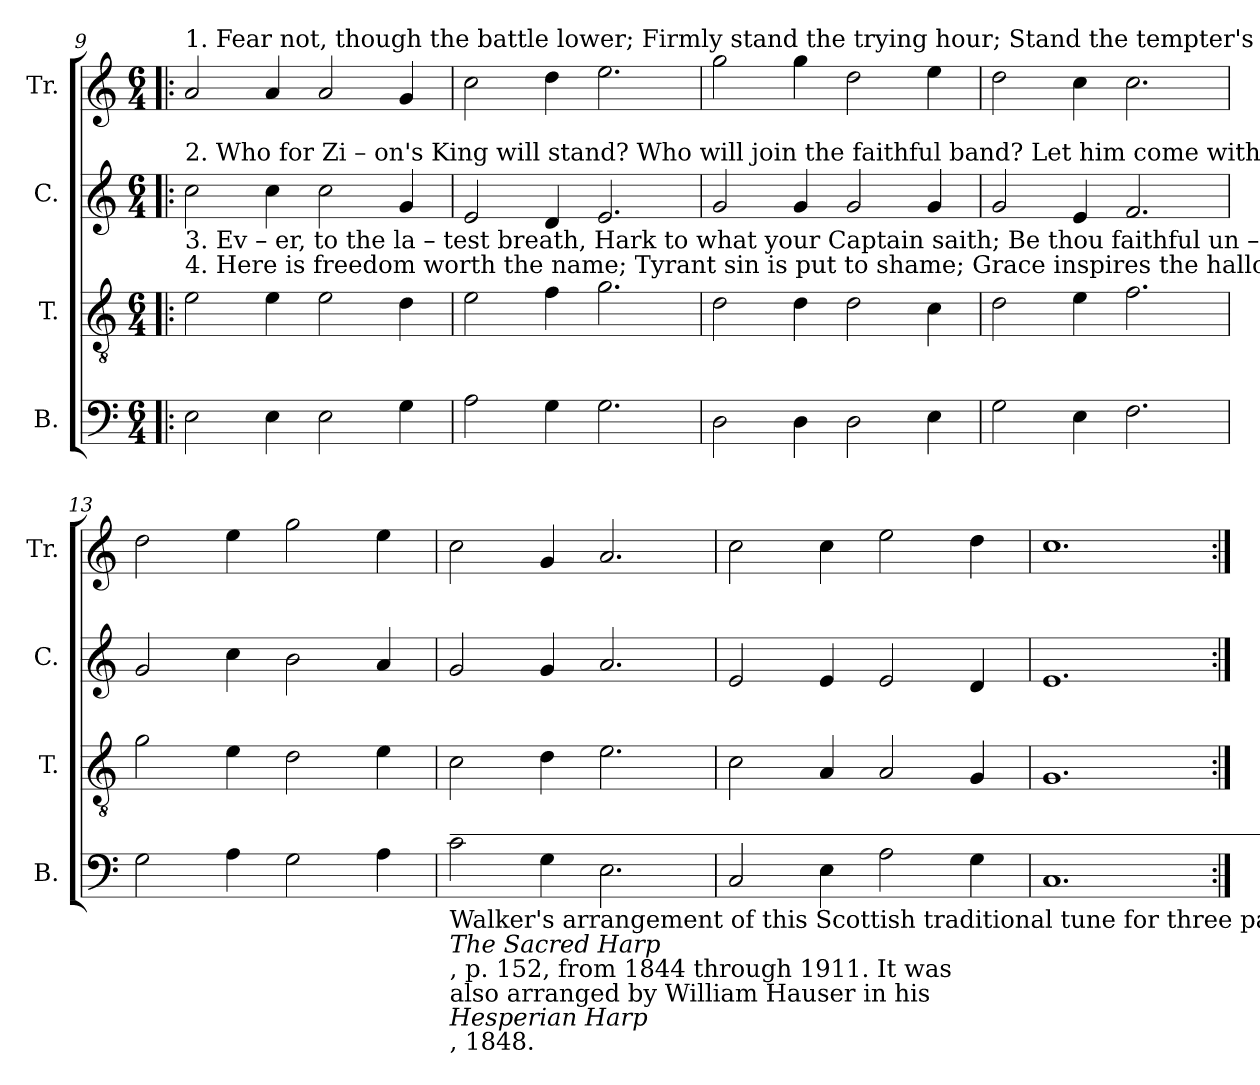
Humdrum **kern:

**kern	**kern	**kern	**kern
*part4	*part3	*part2	*part1
*staff4	*staff3	*staff2	*staff1
*I"B.	*I"T.	*I"C.	*I"Tr.
*I'B.	*I'T.	*I'C.	*I'Tr.
*clefF4	*clefGv2	*clefG2	*clefG2
*k[]	*k[]	*k[]	*k[]
*M6/4	*M6/4	*M6/4	*M6/4
=9!|:	=9!|:	=9!|:	=9!|:
!	!	!	!LO:TX:a:t=1. Fear not, though the battle lower;    Firmly  stand  the  trying   hour;    Stand the tempter's utmost power,   Spurn  his  sla – ve – ry.
!	!	!LO:TX:a:t=2. Who for Zi – on's  King will stand?   Who will join the  faithful  band?  Let him come with heart and hand,  Let  him  face  the  foe.	!
!	!	!LO:TX:b:t=3. Ev – er,   to    the    la – test  breath,   Hark to what your Captain saith;   Be   thou  faithful   un – to   death;  Take  the  crown of life.	!
!	!LO:TX:a:t=4. Here  is  freedom  worth the name;  Tyrant  sin   is     put  to  shame;  Grace inspires the hallowed flame;   God the crown will give.	!	!
2E\	2e\	2cc\	2a/
4E\	4e\	4cc\	4a/
2E\	2e\	2cc\	2a/
4G\	4d\	4g/	4g/
=10	=10	=10	=10
2A\	2e\	2e/	2cc\
4G\	4f\	4d/	4dd\
2.G\	2.g\	2.e/	2.ee\
=11	=11	=11	=11
2D\	2d\	2g/	2gg\
4D\	4d\	4g/	4gg\
2D\	2d\	2g/	2dd\
4E\	4c\	4g/	4ee\
=12	=12	=12	=12
2G\	2d\	2g/	2dd\
4E\	4e\	4e/	4cc\
2.F\	2.f\	2.f/	2.cc\
=13	=13	=13	=13
2G\	2g\	2g/	2dd\
4A\	4e\	4cc\	4ee\
2G\	2d\	2b\	2gg\
4A\	4e\	4a/	4ee\
=14	=14	=14	=14
!LO:TX:a:t=_______________________________________________________________________________________________________________________	!	!	!
!LO:TX:b:t=Walker's arrangement of this Scottish traditional tune for three parts was included in	!	!	!
!LO:TX:b:i:t=The Sacred Harp	!	!	!
!LO:TX:b:t=, p. 152, from 1844 through 1911.  It was	!	!	!
!LO:TX:b:t=also arranged by William Hauser in his	!	!	!
!LO:TX:b:i:t=Hesperian Harp	!	!	!
!LO:TX:b:t=, 1848.	!	!	!
2c\	2c\	2g/	2cc\
4G\	4d\	4g/	4g/
2.E\	2.e\	2.a/	2.a/
=15	=15	=15	=15
2C/	2c\	2e/	2cc\
4E\	4A/	4e/	4cc\
2A\	2A/	2e/	2ee\
4G\	4G/	4d/	4dd\
=16	=16	=16	=16
1.C	1.G	1.e	1.cc
=:|!	=:|!	=:|!	=:|!
*-	*-	*-	*-
